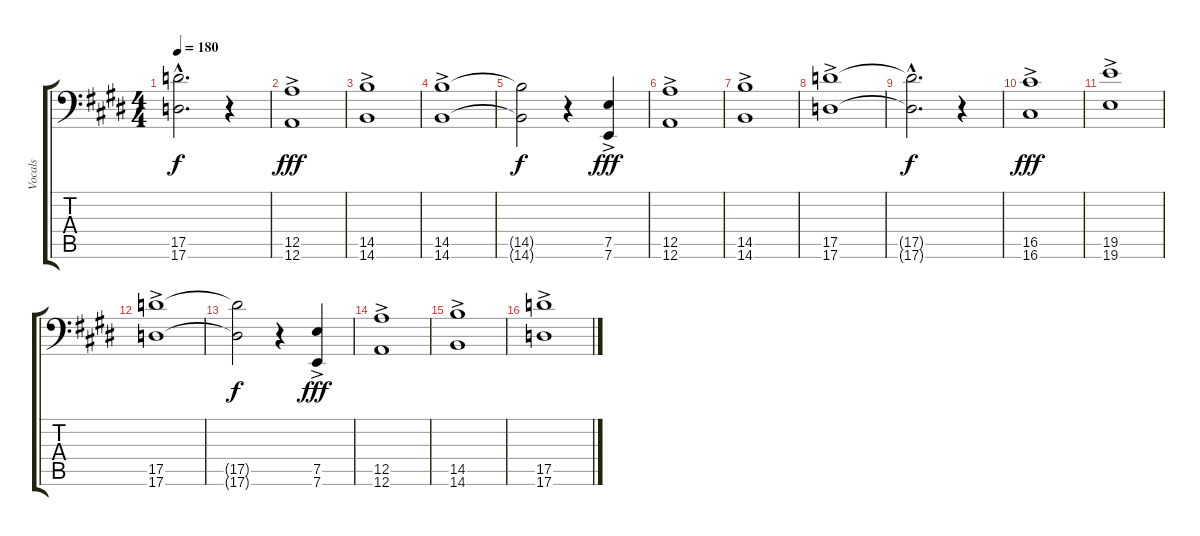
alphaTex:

\track ("Vocals" "Vocals") {instrument stringensemble1}
\staff {score tabs}
\tuning (E4 B3 G3 D3 A2 A1) {hide}
\ts (4 4)
\tempo 180
\clef f4
\ks c#minor
(17.5{hac t} 17.6{hac t}).2{d dy f} r.4 |
(12.5{ac} 12.6).1{dy fff} |
(14.5{ac} 14.6).1 |
(14.5{ac} 14.6).1 |
(14.5{t} 14.6{t}).2{dy f} r.4 (7.5{ac} 7.6).4{dy fff} |
(12.5{ac} 12.6).1 |
(14.5{ac} 14.6).1 |
(17.5{ac} 17.6).1 |
(17.5{hac t} 17.6{hac t}).2{d dy f} r.4 |
(16.5{ac} 16.6).1{dy fff} |
(19.5{ac} 19.6).1 |
(17.5{ac} 17.6).1 |
(17.5{t} 17.6{t}).2{dy f} r.4 (7.5{ac} 7.6).4{dy fff} |
(12.5{ac} 12.6).1 |
(14.5{ac} 14.6).1 |
(17.5{ac} 17.6).1
